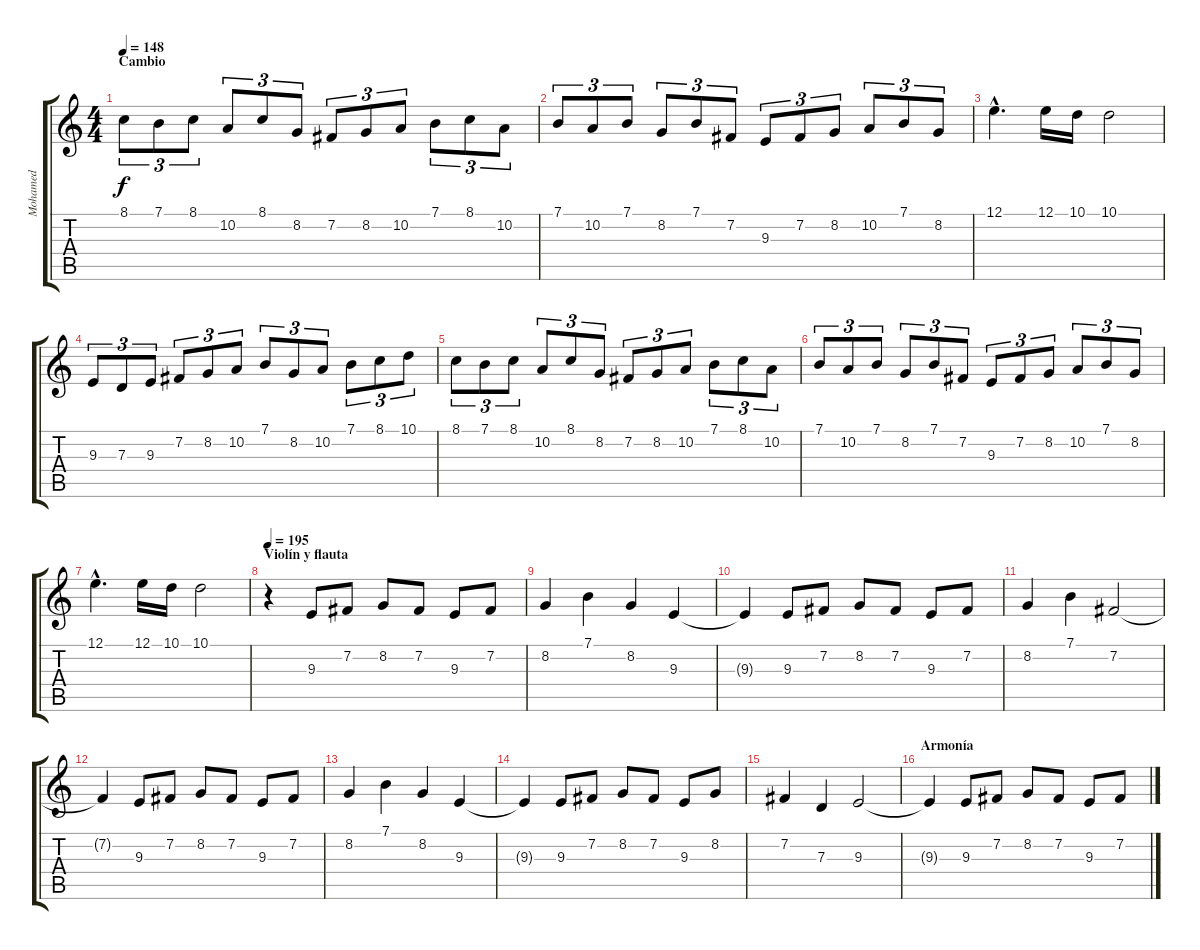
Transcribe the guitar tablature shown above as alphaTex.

\track ("Mohamed" "Mohamed") {instrument violin}
\staff {score tabs}
\tuning (E4 B3 G3 D3 A2 E2) {hide}
\ts (4 4)
\section ("" "Cambio")
\tempo 148
\clef g2
\ks c
8.1.8{tu (3 2) dy f} 7.1.8{tu (3 2)} 8.1.8{tu (3 2)} 10.2.8{tu (3 2)} 8.1.8{tu (3 2)} 8.2.8{tu (3 2)} 7.2.8{tu (3 2)} 8.2.8{tu (3 2)} 10.2.8{tu (3 2)} 7.1.8{tu (3 2)} 8.1.8{tu (3 2)} 10.2.8{tu (3 2)} |
7.1.8{tu (3 2)} 10.2.8{tu (3 2)} 7.1.8{tu (3 2)} 8.2.8{tu (3 2)} 7.1.8{tu (3 2)} 7.2.8{tu (3 2)} 9.3.8{tu (3 2)} 7.2.8{tu (3 2)} 8.2.8{tu (3 2)} 10.2.8{tu (3 2)} 7.1.8{tu (3 2)} 8.2.8{tu (3 2)} |
12.1{hac}.4{d} 12.1.16 10.1.16 10.1.2 |
9.3.8{tu (3 2)} 7.3.8{tu (3 2)} 9.3.8{tu (3 2)} 7.2.8{tu (3 2)} 8.2.8{tu (3 2)} 10.2.8{tu (3 2)} 7.1.8{tu (3 2)} 8.2.8{tu (3 2)} 10.2.8{tu (3 2)} 7.1.8{tu (3 2)} 8.1.8{tu (3 2)} 10.1.8{tu (3 2)} |
8.1.8{tu (3 2)} 7.1.8{tu (3 2)} 8.1.8{tu (3 2)} 10.2.8{tu (3 2)} 8.1.8{tu (3 2)} 8.2.8{tu (3 2)} 7.2.8{tu (3 2)} 8.2.8{tu (3 2)} 10.2.8{tu (3 2)} 7.1.8{tu (3 2)} 8.1.8{tu (3 2)} 10.2.8{tu (3 2)} |
7.1.8{tu (3 2)} 10.2.8{tu (3 2)} 7.1.8{tu (3 2)} 8.2.8{tu (3 2)} 7.1.8{tu (3 2)} 7.2.8{tu (3 2)} 9.3.8{tu (3 2)} 7.2.8{tu (3 2)} 8.2.8{tu (3 2)} 10.2.8{tu (3 2)} 7.1.8{tu (3 2)} 8.2.8{tu (3 2)} |
12.1{hac}.4{d} 12.1.16 10.1.16 10.1.2 |
\section ("" "Violín y flauta ")
\tempo 195
r.4 9.3.8 7.2.8 8.2.8 7.2.8 9.3.8 7.2.8 |
8.2.4 7.1.4 8.2.4 9.3.4 |
9.3{t}.4 9.3.8 7.2.8 8.2.8 7.2.8 9.3.8 7.2.8 |
8.2.4 7.1.4 7.2.2 |
7.2{t}.4 9.3.8 7.2.8 8.2.8 7.2.8 9.3.8 7.2.8 |
8.2.4 7.1.4 8.2.4 9.3.4 |
9.3{t}.4 9.3.8 7.2.8 8.2.8 7.2.8 9.3.8 8.2.8 |
7.2.4 7.3.4 9.3.2 |
\section ("" "Armonía")
9.3{t}.4 9.3.8 7.2.8 8.2.8 7.2.8 9.3.8 7.2.8
